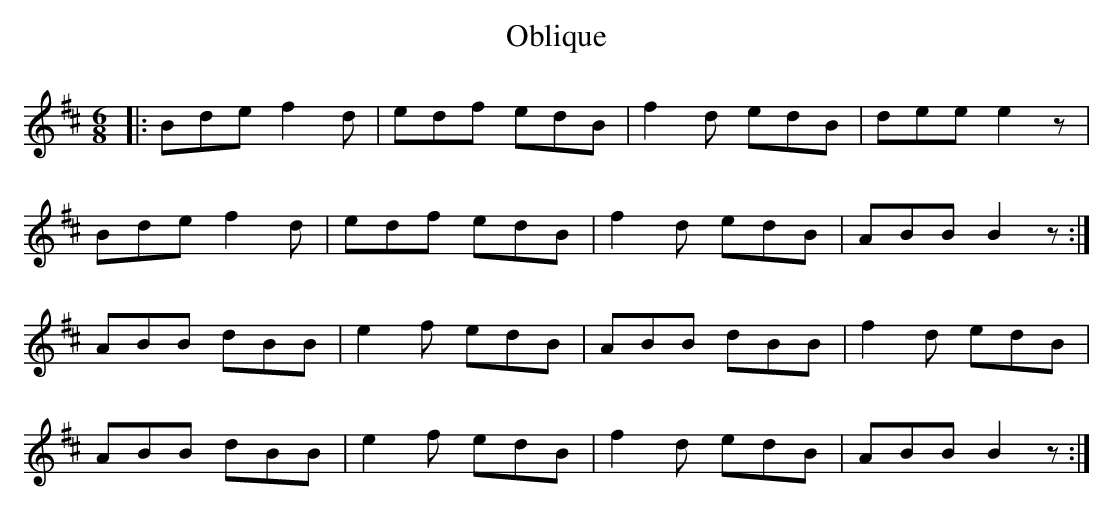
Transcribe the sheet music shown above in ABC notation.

X:1
T: Oblique
M: 6/8
L: 1/8
K: Dmaj
|:Bde f2d|edf edB|f2d edB|dee e2z|
Bde f2d|edf edB|f2d edB|ABB B2z:|
ABB dBB|e2f edB|ABB dBB|f2d edB|
ABB dBB|e2f edB|f2d edB|ABB B2z:|
